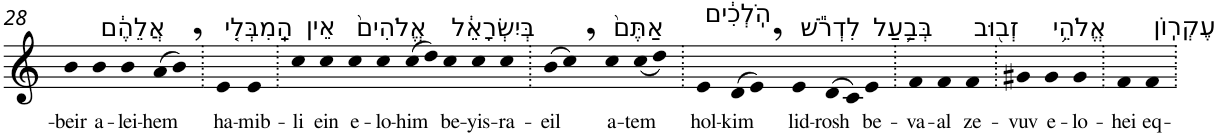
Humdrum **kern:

**kern	**text
*part1	*part1
*staff1	*staff1
*I"Piano	*
*I'Pno	*
!!LO:PB:g=z
*clefG2	*
*k[]	*
=28	=28
!	!LO:LY:b
4b	-beir
!LO:TX:a:t=אֲלֵהֶ֔ם	!
!	!LO:LY:b
4b	a-
!	!LO:LY:b
4b	-lei-
!	!LO:LY:b
(>8a	-hem
8b,)	.
=29.	=29.
!LO:TX:a:t=הַֽמִבְּלִ֤י	!
!	!LO:LY:b
4e	ha-
!	!LO:LY:b
4e	-mib-
=30.	=30.
!	!LO:LY:b
4cc	-li
!LO:TX:a:t=אֵין	!
!	!LO:LY:b
4cc	ein
!LO:TX:a:t=אֱלֹהִים֙	!
!	!LO:LY:b
4cc	e-
!	!LO:LY:b
4cc	-lo-
!	!LO:LY:b
(>8cc	-him
8dd)	.
!LO:TX:a:t=בְּיִשְׂרָאֵ֔ל	!
!	!LO:LY:b
4cc	be-
!	!LO:LY:b
4cc	-yis-
!	!LO:LY:b
4cc	-ra-
=31.	=31.
!	!LO:LY:b
(>8b	-eil
8cc,)	.
!LO:TX:a:t=אַתֶּם֙	!
!	!LO:LY:b
4cc	a-
!	!LO:LY:b
(<8cc	-tem
8dd)	.
=32.	=32.
!LO:TX:a:t=הֹֽלְכִ֔ים	!
!	!LO:LY:b
4e	hol-
!	!LO:LY:b
(>8d	-kim
8e,)	.
!LO:TX:a:t=לִדְרֹ֕שׁ	!
!	!LO:LY:b
4e	lid-
!	!LO:LY:b
(>8d	-rosh
8c)	.
!LO:TX:a:t=בְּבַ֥עַל	!
!	!LO:LY:b
4e	be-
=33.	=33.
!	!LO:LY:b
4f	-va-
!	!LO:LY:b
4f	-al
!LO:TX:a:t=זְב֖וּב	!
!	!LO:LY:b
4f	ze-
=34.	=34.
!	!LO:LY:b
4g#X	-vuv
!LO:TX:a:t=אֱלֹהֵ֥י	!
!	!LO:LY:b
4g#	e-
!	!LO:LY:b
4g#	-lo-
=35.	=35.
!	!LO:LY:b
4f	-hei
!LO:TX:a:t=עֶקְרֽוֹן	!
!	!LO:LY:b
4f	eq-
=.	=.
*-	*-
